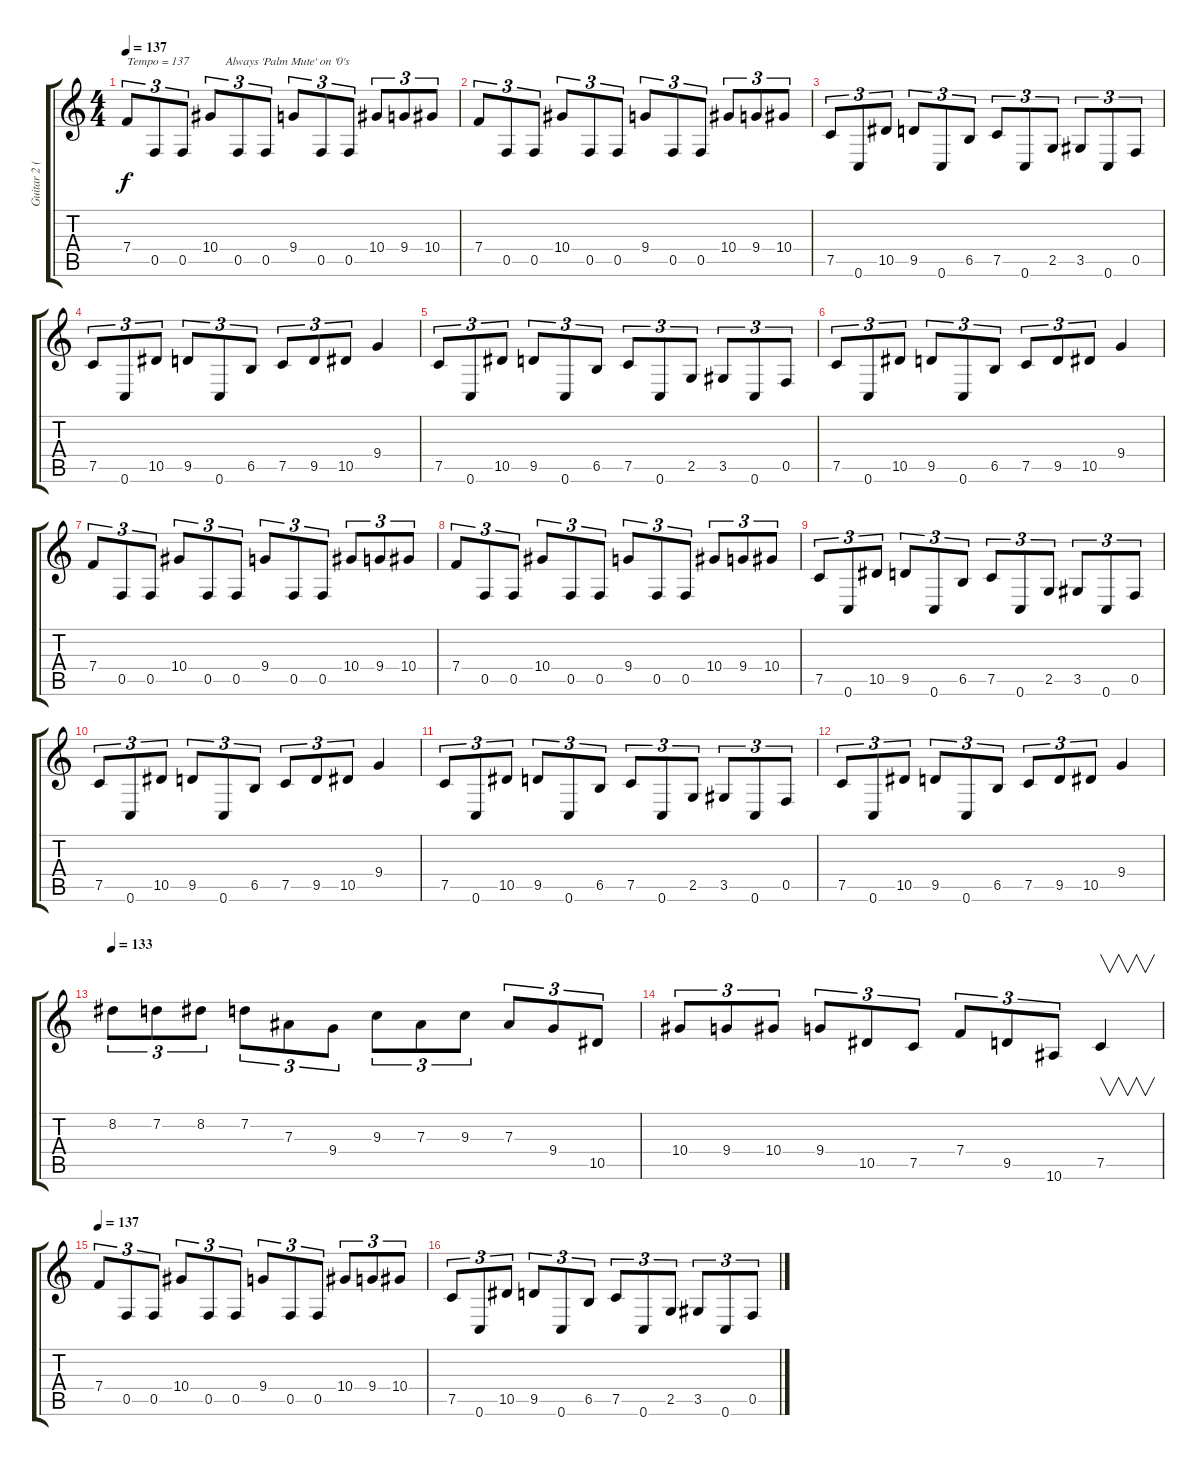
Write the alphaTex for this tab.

\track ("Guitar 2 (6 strings)" "Guitar 2 (") {instrument distortionguitar}
\staff {score tabs}
\tuning (C4 G3 Eb3 Bb2 F2 C2) {hide}
\ts (4 4)
\tempo 137
\clef g2
\ks c
7.4.8{tu (3 2) txt "Tempo = 137            Always 'Palm Mute' on '0's" dy f instrument distortionguitar} 0.5.8{tu (3 2)} 0.5.8{tu (3 2)} 10.4.8{tu (3 2)} 0.5.8{tu (3 2)} 0.5.8{tu (3 2)} 9.4.8{tu (3 2)} 0.5.8{tu (3 2)} 0.5.8{tu (3 2)} 10.4.8{tu (3 2)} 9.4.8{tu (3 2)} 10.4.8{tu (3 2)} |
7.4.8{tu (3 2)} 0.5.8{tu (3 2)} 0.5.8{tu (3 2)} 10.4.8{tu (3 2)} 0.5.8{tu (3 2)} 0.5.8{tu (3 2)} 9.4.8{tu (3 2)} 0.5.8{tu (3 2)} 0.5.8{tu (3 2)} 10.4.8{tu (3 2)} 9.4.8{tu (3 2)} 10.4.8{tu (3 2)} |
7.5.8{tu (3 2)} 0.6.8{tu (3 2)} 10.5.8{tu (3 2)} 9.5.8{tu (3 2)} 0.6.8{tu (3 2)} 6.5.8{tu (3 2)} 7.5.8{tu (3 2)} 0.6.8{tu (3 2)} 2.5.8{tu (3 2)} 3.5.8{tu (3 2)} 0.6.8{tu (3 2)} 0.5.8{tu (3 2)} |
7.5.8{tu (3 2)} 0.6.8{tu (3 2)} 10.5.8{tu (3 2)} 9.5.8{tu (3 2)} 0.6.8{tu (3 2)} 6.5.8{tu (3 2)} 7.5.8{tu (3 2)} 9.5.8{tu (3 2)} 10.5.8{tu (3 2)} 9.4.4 |
7.5.8{tu (3 2)} 0.6.8{tu (3 2)} 10.5.8{tu (3 2)} 9.5.8{tu (3 2)} 0.6.8{tu (3 2)} 6.5.8{tu (3 2)} 7.5.8{tu (3 2)} 0.6.8{tu (3 2)} 2.5.8{tu (3 2)} 3.5.8{tu (3 2)} 0.6.8{tu (3 2)} 0.5.8{tu (3 2)} |
7.5.8{tu (3 2)} 0.6.8{tu (3 2)} 10.5.8{tu (3 2)} 9.5.8{tu (3 2)} 0.6.8{tu (3 2)} 6.5.8{tu (3 2)} 7.5.8{tu (3 2)} 9.5.8{tu (3 2)} 10.5.8{tu (3 2)} 9.4.4 |
7.4.8{tu (3 2)} 0.5.8{tu (3 2)} 0.5.8{tu (3 2)} 10.4.8{tu (3 2)} 0.5.8{tu (3 2)} 0.5.8{tu (3 2)} 9.4.8{tu (3 2)} 0.5.8{tu (3 2)} 0.5.8{tu (3 2)} 10.4.8{tu (3 2)} 9.4.8{tu (3 2)} 10.4.8{tu (3 2)} |
7.4.8{tu (3 2)} 0.5.8{tu (3 2)} 0.5.8{tu (3 2)} 10.4.8{tu (3 2)} 0.5.8{tu (3 2)} 0.5.8{tu (3 2)} 9.4.8{tu (3 2)} 0.5.8{tu (3 2)} 0.5.8{tu (3 2)} 10.4.8{tu (3 2)} 9.4.8{tu (3 2)} 10.4.8{tu (3 2)} |
7.5.8{tu (3 2)} 0.6.8{tu (3 2)} 10.5.8{tu (3 2)} 9.5.8{tu (3 2)} 0.6.8{tu (3 2)} 6.5.8{tu (3 2)} 7.5.8{tu (3 2)} 0.6.8{tu (3 2)} 2.5.8{tu (3 2)} 3.5.8{tu (3 2)} 0.6.8{tu (3 2)} 0.5.8{tu (3 2)} |
7.5.8{tu (3 2)} 0.6.8{tu (3 2)} 10.5.8{tu (3 2)} 9.5.8{tu (3 2)} 0.6.8{tu (3 2)} 6.5.8{tu (3 2)} 7.5.8{tu (3 2)} 9.5.8{tu (3 2)} 10.5.8{tu (3 2)} 9.4.4 |
7.5.8{tu (3 2)} 0.6.8{tu (3 2)} 10.5.8{tu (3 2)} 9.5.8{tu (3 2)} 0.6.8{tu (3 2)} 6.5.8{tu (3 2)} 7.5.8{tu (3 2)} 0.6.8{tu (3 2)} 2.5.8{tu (3 2)} 3.5.8{tu (3 2)} 0.6.8{tu (3 2)} 0.5.8{tu (3 2)} |
7.5.8{tu (3 2)} 0.6.8{tu (3 2)} 10.5.8{tu (3 2)} 9.5.8{tu (3 2)} 0.6.8{tu (3 2)} 6.5.8{tu (3 2)} 7.5.8{tu (3 2)} 9.5.8{tu (3 2)} 10.5.8{tu (3 2)} 9.4.4 |
\tempo 133
8.2.8{tu (3 2)} 7.2.8{tu (3 2)} 8.2.8{tu (3 2)} 7.2.8{tu (3 2)} 7.3.8{tu (3 2)} 9.4.8{tu (3 2)} 9.3.8{tu (3 2)} 7.3.8{tu (3 2)} 9.3.8{tu (3 2)} 7.3.8{tu (3 2)} 9.4.8{tu (3 2)} 10.5.8{tu (3 2)} |
10.4.8{tu (3 2)} 9.4.8{tu (3 2)} 10.4.8{tu (3 2)} 9.4.8{tu (3 2)} 10.5.8{tu (3 2)} 7.5.8{tu (3 2)} 7.4.8{tu (3 2)} 9.5.8{tu (3 2)} 10.6.8{tu (3 2)} 7.5.4{v} |
\tempo 137
7.4.8{tu (3 2)} 0.5.8{tu (3 2)} 0.5.8{tu (3 2)} 10.4.8{tu (3 2)} 0.5.8{tu (3 2)} 0.5.8{tu (3 2)} 9.4.8{tu (3 2)} 0.5.8{tu (3 2)} 0.5.8{tu (3 2)} 10.4.8{tu (3 2)} 9.4.8{tu (3 2)} 10.4.8{tu (3 2)} |
7.5.8{tu (3 2)} 0.6.8{tu (3 2)} 10.5.8{tu (3 2)} 9.5.8{tu (3 2)} 0.6.8{tu (3 2)} 6.5.8{tu (3 2)} 7.5.8{tu (3 2)} 0.6.8{tu (3 2)} 2.5.8{tu (3 2)} 3.5.8{tu (3 2)} 0.6.8{tu (3 2)} 0.5.8{tu (3 2)}
